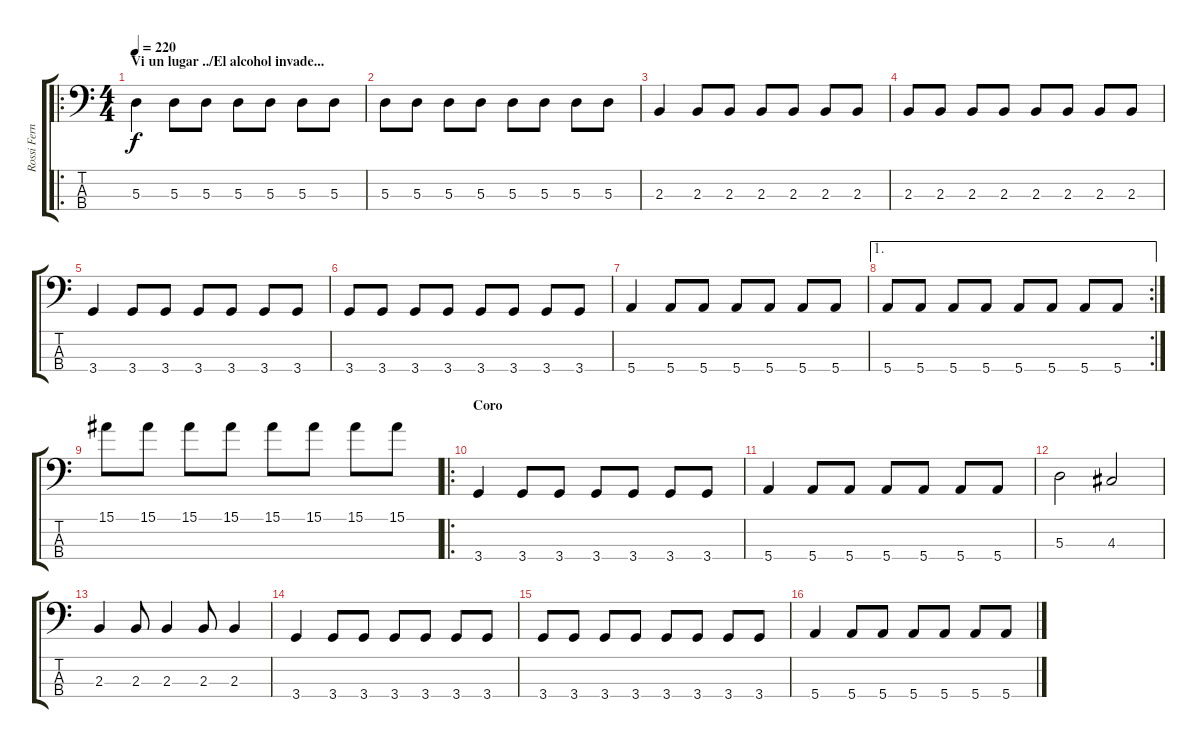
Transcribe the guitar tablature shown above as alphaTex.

\track ("Rossi Fernando" "Rossi Fern") {instrument electricbassfinger}
\staff {score tabs}
\tuning (G2 D2 A1 E1) {hide}
\ro
\ts (4 4)
\section ("" "Vi un lugar ../El alcohol invade...")
\tempo 220
\clef f4
\ks c
5.3.4{dy f} 5.3.8 5.3.8 5.3.8 5.3.8 5.3.8 5.3.8 |
5.3.8 5.3.8 5.3.8 5.3.8 5.3.8 5.3.8 5.3.8 5.3.8 |
2.3.4 2.3.8 2.3.8 2.3.8 2.3.8 2.3.8 2.3.8 |
2.3.8 2.3.8 2.3.8 2.3.8 2.3.8 2.3.8 2.3.8 2.3.8 |
3.4.4 3.4.8 3.4.8 3.4.8 3.4.8 3.4.8 3.4.8 |
3.4.8 3.4.8 3.4.8 3.4.8 3.4.8 3.4.8 3.4.8 3.4.8 |
5.4.4 5.4.8 5.4.8 5.4.8 5.4.8 5.4.8 5.4.8 |
\ae 1
\rc 2
5.4.8 5.4.8 5.4.8 5.4.8 5.4.8 5.4.8 5.4.8 5.4.8 |
15.1.8 15.1.8 15.1.8 15.1.8 15.1.8 15.1.8 15.1.8 15.1.8 |
\ro
\section ("" "Coro")
3.4.4 3.4.8 3.4.8 3.4.8 3.4.8 3.4.8 3.4.8 |
5.4.4 5.4.8 5.4.8 5.4.8 5.4.8 5.4.8 5.4.8 |
5.3.2 4.3.2 |
2.3.4 2.3.8 2.3.4 2.3.8 2.3.4 |
3.4.4 3.4.8 3.4.8 3.4.8 3.4.8 3.4.8 3.4.8 |
3.4.8 3.4.8 3.4.8 3.4.8 3.4.8 3.4.8 3.4.8 3.4.8 |
5.4.4 5.4.8 5.4.8 5.4.8 5.4.8 5.4.8 5.4.8
